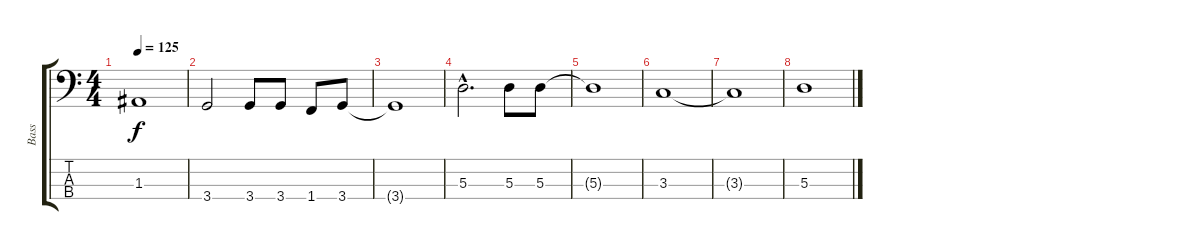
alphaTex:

\track ("Bass" "Bass") {instrument electricbassfinger}
\staff {score tabs}
\tuning (G2 D2 A1 E1) {hide}
\ts (4 4)
\tempo 125
\clef f4
\ks c
1.3{t}.1{dy f} |
3.4.2 3.4.8 3.4.8 1.4.8 3.4.8 |
3.4{t}.1 |
5.3{hac}.2{d} 5.3.8 5.3.8 |
5.3{t}.1 |
3.3.1 |
3.3{t}.1 |
5.3.1
